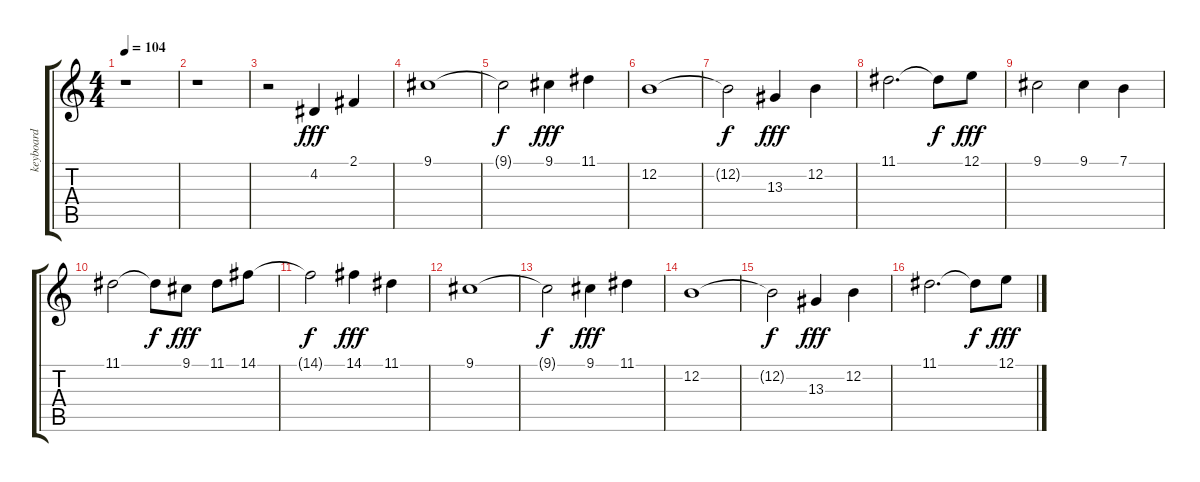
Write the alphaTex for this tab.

\track ("keyboard  bell" "keyboard  ") {instrument vibraphone}
\staff {score tabs}
\tuning (E4 B3 G3 D3 A2 E2) {hide}
\ts (4 4)
\tempo 104
\clef g2
\ks c
r.1{dy fff} |
r.1 |
r.2 4.2.4 2.1.4 |
9.1.1 |
9.1{t}.2{dy f} 9.1.4{dy fff} 11.1.4 |
12.2.1 |
12.2{t}.2{dy f} 13.3.4{dy fff} 12.2.4 |
11.1.2{d} 11.1{t}.8{dy f} 12.1.8{dy fff} |
9.1.2 9.1.4 7.1.4 |
11.1.2 11.1{t}.8{dy f} 9.1.8{dy fff} 11.1.8 14.1.8 |
14.1{t}.2{dy f} 14.1.4{dy fff} 11.1.4 |
9.1.1 |
9.1{t}.2{dy f} 9.1.4{dy fff} 11.1.4 |
12.2.1 |
12.2{t}.2{dy f} 13.3.4{dy fff} 12.2.4 |
11.1.2{d} 11.1{t}.8{dy f} 12.1.8{dy fff}
